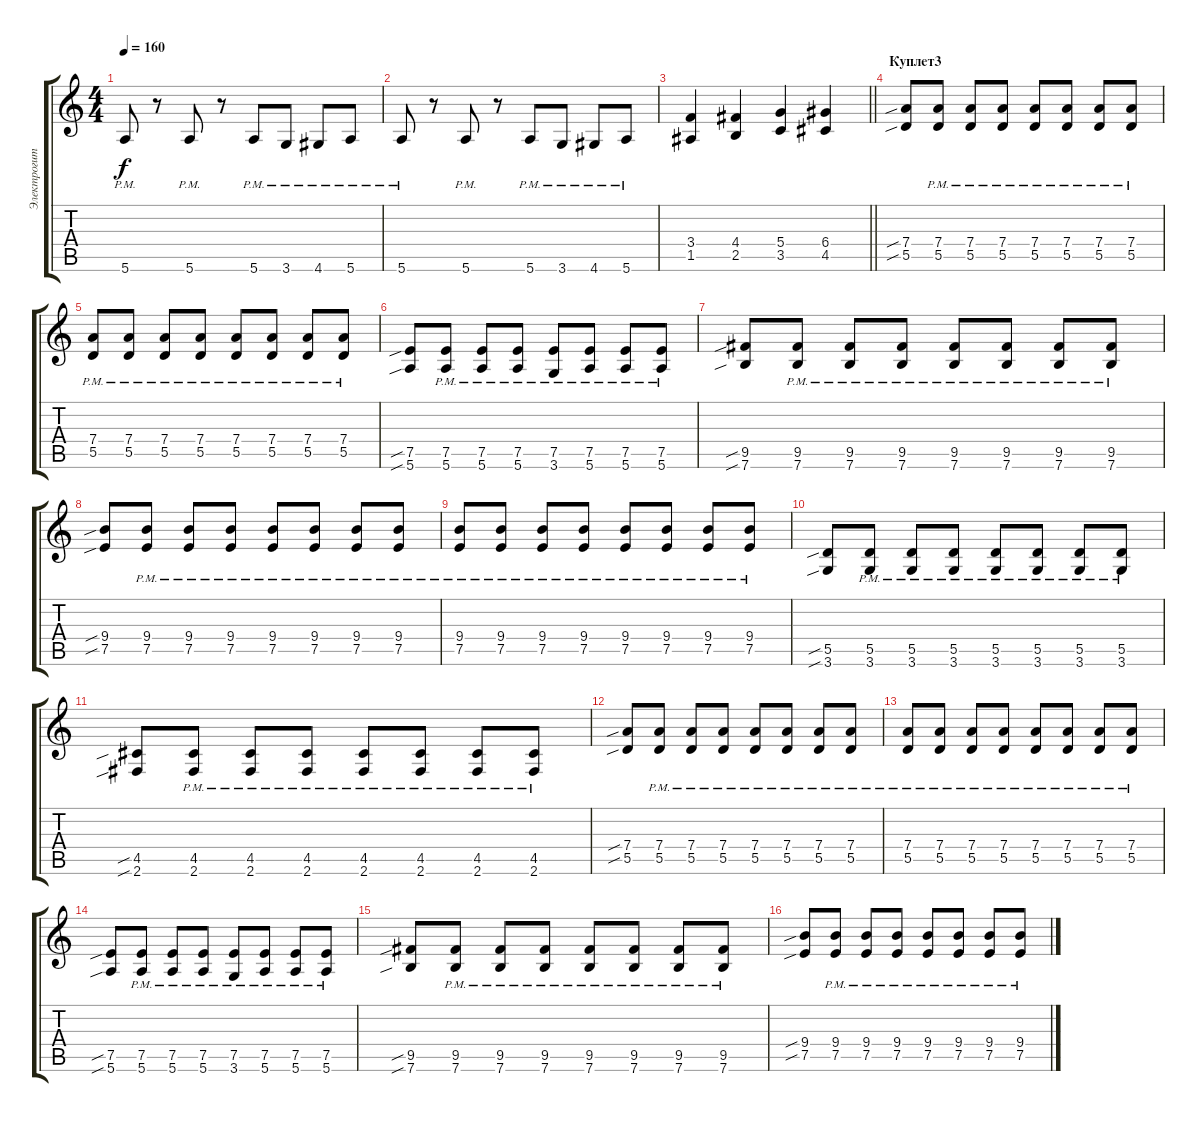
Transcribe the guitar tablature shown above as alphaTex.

\track ("Электрогитара" "Электрогит") {instrument overdrivenguitar}
\staff {score tabs}
\tuning (E4 B3 G3 D3 A2 E2) {hide}
\ts (4 4)
\tempo 160
\clef g2
\ks c
5.6{pm}.8{dy f} r.8 5.6{pm}.8 r.8 5.6{pm}.8 3.6{pm}.8 4.6{pm}.8 5.6{pm}.8 |
5.6{pm}.8 r.8 5.6{pm}.8 r.8 5.6{pm}.8 3.6{pm}.8 4.6{pm}.8 5.6{pm}.8 |
\barLineRight lightlight
(3.4 1.5).4 (4.4 2.5).4 (5.4 3.5).4 (6.4 4.5).4 |
\section ("" "Куплет3")
(7.4{sib} 5.5{sib}).8 (7.4{pm} 5.5{pm}).8 (7.4{pm} 5.5{pm}).8 (7.4{pm} 5.5{pm}).8 (7.4{pm} 5.5{pm}).8 (7.4{pm} 5.5{pm}).8 (7.4{pm} 5.5{pm}).8 (7.4{pm} 5.5{pm}).8 |
(7.4{pm} 5.5{pm}).8 (7.4{pm} 5.5{pm}).8 (7.4{pm} 5.5{pm}).8 (7.4{pm} 5.5{pm}).8 (7.4{pm} 5.5{pm}).8 (7.4{pm} 5.5{pm}).8 (7.4{pm} 5.5{pm}).8 (7.4{pm} 5.5{pm}).8 |
(7.5{sib} 5.6{sib}).8 (7.5{pm} 5.6{pm}).8 (7.5{pm} 5.6{pm}).8 (7.5{pm} 5.6{pm}).8 (7.5{pm} 3.6{pm}).8 (7.5{pm} 5.6{pm}).8 (7.5{pm} 5.6{pm}).8 (7.5{pm} 5.6{pm}).8 |
(9.5{sib} 7.6{sib}).8 (9.5{pm} 7.6{pm}).8 (9.5{pm} 7.6{pm}).8 (9.5{pm} 7.6{pm}).8 (9.5{pm} 7.6{pm}).8 (9.5{pm} 7.6{pm}).8 (9.5{pm} 7.6{pm}).8 (9.5{pm} 7.6{pm}).8 |
(9.4{sib} 7.5{sib}).8 (9.4{pm} 7.5{pm}).8 (9.4{pm} 7.5{pm}).8 (9.4{pm} 7.5{pm}).8 (9.4{pm} 7.5{pm}).8 (9.4{pm} 7.5{pm}).8 (9.4{pm} 7.5{pm}).8 (9.4{pm} 7.5{pm}).8 |
(9.4{pm} 7.5{pm}).8 (9.4{pm} 7.5{pm}).8 (9.4{pm} 7.5{pm}).8 (9.4{pm} 7.5{pm}).8 (9.4{pm} 7.5{pm}).8 (9.4{pm} 7.5{pm}).8 (9.4{pm} 7.5{pm}).8 (9.4{pm} 7.5{pm}).8 |
(5.5{sib} 3.6{sib}).8 (5.5{pm} 3.6{pm}).8 (5.5{pm} 3.6{pm}).8 (5.5{pm} 3.6{pm}).8 (5.5{pm} 3.6{pm}).8 (5.5{pm} 3.6{pm}).8 (5.5{pm} 3.6{pm}).8 (5.5{pm} 3.6{pm}).8 |
(4.5{sib} 2.6{sib}).8 (4.5{pm} 2.6{pm}).8 (4.5{pm} 2.6{pm}).8 (4.5{pm} 2.6{pm}).8 (4.5{pm} 2.6{pm}).8 (4.5{pm} 2.6{pm}).8 (4.5{pm} 2.6{pm}).8 (4.5{pm} 2.6{pm}).8 |
(7.4{sib} 5.5{sib}).8 (7.4{pm} 5.5{pm}).8 (7.4{pm} 5.5{pm}).8 (7.4{pm} 5.5{pm}).8 (7.4{pm} 5.5{pm}).8 (7.4{pm} 5.5{pm}).8 (7.4{pm} 5.5{pm}).8 (7.4{pm} 5.5{pm}).8 |
(7.4{pm} 5.5{pm}).8 (7.4{pm} 5.5{pm}).8 (7.4{pm} 5.5{pm}).8 (7.4{pm} 5.5{pm}).8 (7.4{pm} 5.5{pm}).8 (7.4{pm} 5.5{pm}).8 (7.4{pm} 5.5{pm}).8 (7.4{pm} 5.5{pm}).8 |
(7.5{sib} 5.6{sib}).8 (7.5{pm} 5.6{pm}).8 (7.5{pm} 5.6{pm}).8 (7.5{pm} 5.6{pm}).8 (7.5{pm} 3.6{pm}).8 (7.5{pm} 5.6{pm}).8 (7.5{pm} 5.6{pm}).8 (7.5{pm} 5.6{pm}).8 |
(9.5{sib} 7.6{sib}).8 (9.5{pm} 7.6{pm}).8 (9.5{pm} 7.6{pm}).8 (9.5{pm} 7.6{pm}).8 (9.5{pm} 7.6{pm}).8 (9.5{pm} 7.6{pm}).8 (9.5{pm} 7.6{pm}).8 (9.5{pm} 7.6{pm}).8 |
(9.4{sib} 7.5{sib}).8 (9.4{pm} 7.5{pm}).8 (9.4{pm} 7.5{pm}).8 (9.4{pm} 7.5{pm}).8 (9.4{pm} 7.5{pm}).8 (9.4{pm} 7.5{pm}).8 (9.4{pm} 7.5{pm}).8 (9.4{pm} 7.5{pm}).8
